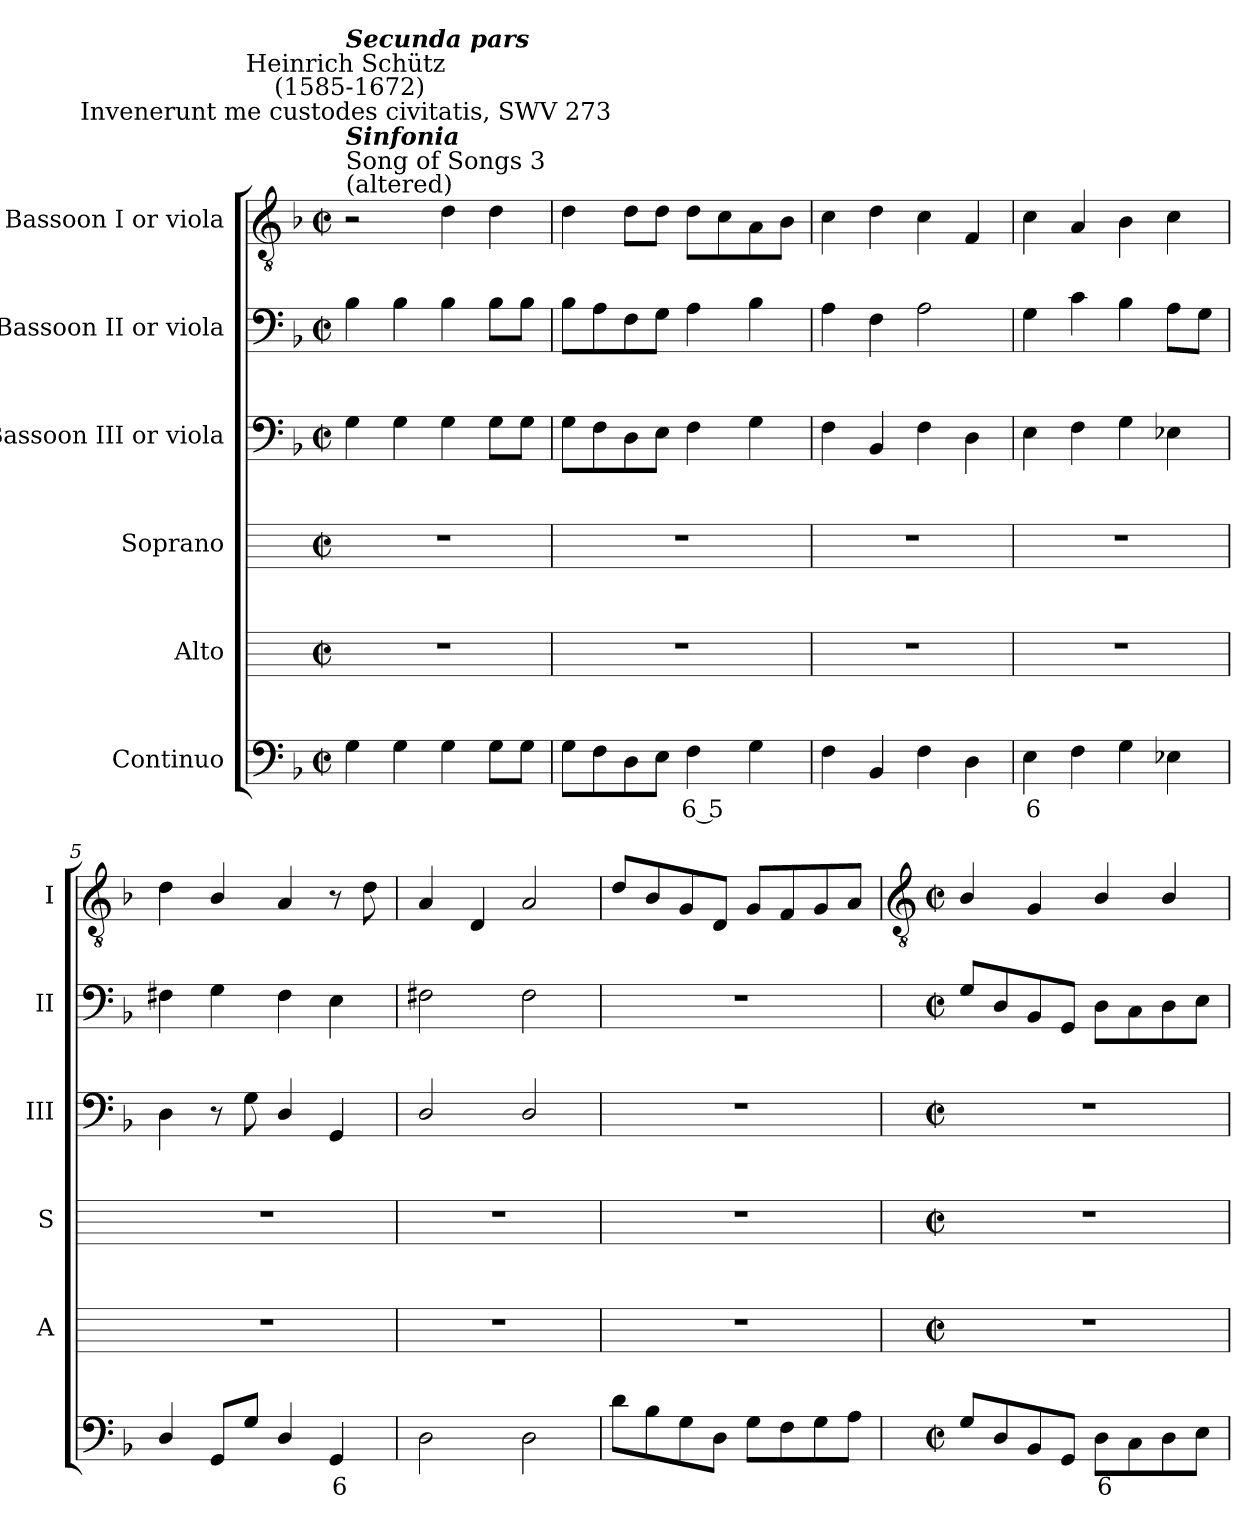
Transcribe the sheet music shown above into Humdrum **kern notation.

**kern	**text	**kern	**kern	**kern	**kern	**kern
*part6	*part6	*part5	*part4	*part3	*part2	*part1
*staff6	*staff6	*staff5	*staff4	*staff3	*staff2	*staff1
*I"Continuo	*	*I"Alto	*I"Soprano	*I"Bassoon III or viola	*I"Bassoon II or viola	*I"Bassoon I or viola
*	*	*I'A	*I'S	*I'III	*I'II	*I'I
*clefF4	*	*	*	*clefF4	*clefF4	*clefGv2
*k[b-]	*	*	*	*k[b-]	*k[b-]	*k[b-]
*F:	*	*	*	*F:	*F:	*F:
*M2/2	*	*M2/2	*M2/2	*M2/2	*M2/2	*M2/2
*met(c|)	*	*met(c|)	*met(c|)	*met(c|)	*met(c|)	*met(c|)
=1	=1	=1	=1	=1	=1	=1
!	!	!	!	!	!	!LO:TX:a:t=Song of Songs 3\n(altered)
!	!	!	!	!	!	!LO:TX:a:Bi:t=Sinfonia
!	!	!	!	!	!	!LO:TX:a:cj:t=Invenerunt me custodes civitatis, SWV 273
!	!	!	!	!	!	!LO:TX:a:cj:t=Heinrich Schütz\n (1585-1672)
!	!	!	!	!	!	!LO:TX:a:Bi:t=Secunda pars
4G	.	1r	1r	4G	4B-	2r
4G	.	.	.	4G	4B-	.
4G	.	.	.	4G	4B-	4d
8GL	.	.	.	8GL	8B-L	4d
8GJ	.	.	.	8GJ	8B-J	.
=2	=2	=2	=2	=2	=2	=2
8GL	.	1r	1r	8GL	8B-L	4d
8F	.	.	.	8F	8A	.
8D	.	.	.	8D	8F	8dL
8EJ	.	.	.	8EJ	8GJ	8dJ
!	!LO:LY:b	!	!	!	!	!
4F	6 5	.	.	4F	4A	8dL
.	.	.	.	.	.	8c
4G	.	.	.	4G	4B-	8A
.	.	.	.	.	.	8B-J
=3	=3	=3	=3	=3	=3	=3
4F	.	1r	1r	4F	4A	4c
4BB-	.	.	.	4BB-	4F	4d
4F	.	.	.	4F	2A	4c
4D	.	.	.	4D	.	4F
=4	=4	=4	=4	=4	=4	=4
!	!LO:LY:b	!	!	!	!	!
4E	6	1r	1r	4E	4G	4c
4F	.	.	.	4F	4c	4A
4G	.	.	.	4G	4B-	4B-
4E-X	.	.	.	4E-X	8AL	4c
.	.	.	.	.	8GJ	.
=5	=5	=5	=5	=5	=5	=5
4D/	.	1r	1r	4D	4F#X	4d
8GGL	.	.	.	8r	4G	4B-/
8GJ	.	.	.	8G	.	.
4D/	.	.	.	4D/	4F#	4A
!	!LO:LY:b	!	!	!	!	!
4GG	6	.	.	4GG	4E	8r
.	.	.	.	.	.	8d
=6	=6	=6	=6	=6	=6	=6
2D	.	1r	1r	2D/	2F#X	4A
.	.	.	.	.	.	4D
2D	.	.	.	2D/	2F#	2A
=7	=7	=7	=7	=7	=7	=7
8dL	.	1r	1r	1r	1r	8dL
8B-	.	.	.	.	.	8B-
8G	.	.	.	.	.	8G
8DJ	.	.	.	.	.	8DJ
8GL	.	.	.	.	.	8GL
8F	.	.	.	.	.	8F
8G	.	.	.	.	.	8G
8AJ	.	.	.	.	.	8AJ
!!LO:LB:g=z
=8	=8	=8	=8	=8	=8	=8
*	*	*	*	*	*	*clefGv2
*M2/2	*	*M2/2	*M2/2	*M2/2	*M2/2	*M2/2
*met(c|)	*	*met(c|)	*met(c|)	*met(c|)	*met(c|)	*met(c|)
8GL	.	1r	1r	1r	8GL	4B-/
8D	.	.	.	.	8D	.
8BB-	.	.	.	.	8BB-	4G
8GGJ	.	.	.	.	8GGJ	.
!	!LO:LY:b	!	!	!	!	!
8DL	6	.	.	.	8DL	4B-/
8C	.	.	.	.	8C	.
8D	.	.	.	.	8D	4B-/
8EJ	.	.	.	.	8EJ	.
=	=	=	=	=	=	=
*-	*-	*-	*-	*-	*-	*-
